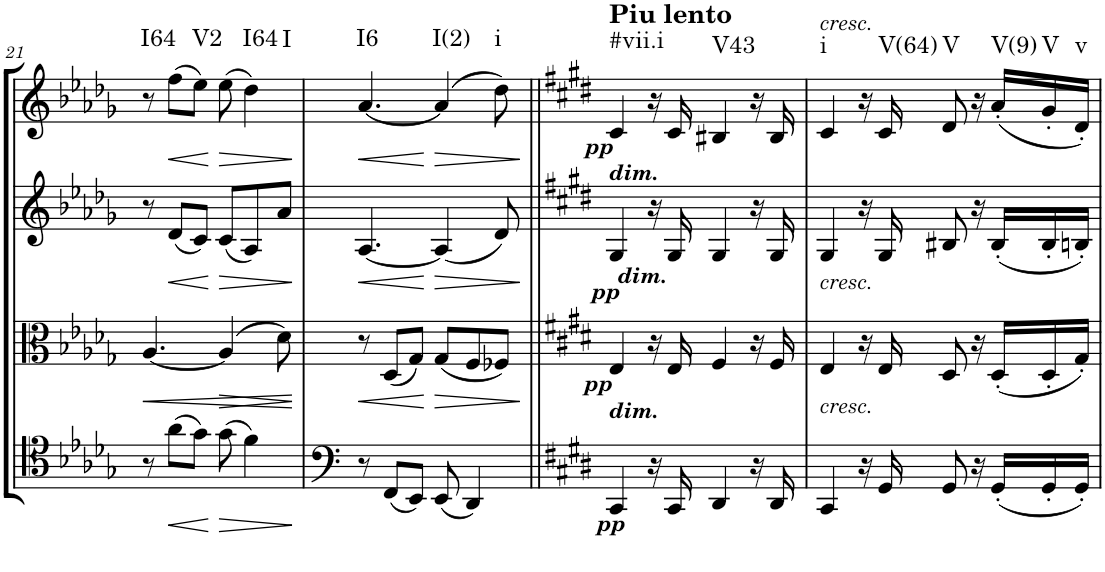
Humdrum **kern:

**kern	**dynam	**kern	**dynam	**kern	**dynam	**kern	**dynam	**harte
*part4	*part4	*part3	*part3	*part2	*part2	*part1	*part1	*part1
*staff4	*staff4	*staff3	*staff3	*staff2	*staff2	*staff1	*staff1	*
*I"Cello	*	*I"Viola	*	*I"2nd Violin	*	*I"1st Violin	*	*
*	*	*I'Vla	*	*I'Vln	*	*I'Vln	*	*
!!LO:PB:g=z
*clefC4	*	*clefC3	*	*clefG2	*	*clefG2	*	*
*k[b-e-a-d-g-]	*	*k[b-e-a-d-g-]	*	*k[b-e-a-d-g-]	*	*k[b-e-a-d-g-]	*	*
*D-:	*	*D-:	*	*D-:	*	*D-:	*	*
*M6/8	*	*M6/8	*	*M6/8	*	*M6/8	*	*
=21	=21	=21	=21	=21	=21	=21	=21	=21
!	!	!	!LO:HP:b	!	!	!	!	!LO:H:kt=I64
8r	.	[4.A-/	<	8r	.	8r	.	N
!	!LO:HP:b	!	!	!	!LO:HP:b	!	!LO:HP:b	!
(8a-\L	<	.	.	(8d-/L	<	(8ff\L	<	.
!	!	!	!	!	!	!	!	!LO:H:kt=V2
8g-\J)	.	.	.	8c/J)	.	8ee-\J)	.	N
!	!LO:HP:n=1:b	!	!LO:HP:b	!	!LO:HP:n=1:b	!	!LO:HP:n=1:b	!
(8g-\	[ >	(4A-/]	>	(8c/L	[ >	(8ee-\	[ >	.
!	!	!	!	!	!	!	!	!LO:H:n=1:kt=I64
!	!	!	!	!	!	!	!	!LO:H:n=2:kt=I
4f\)	.	.	.	8A-/)	.	4dd-\)	.	N N
.	.	8d-\)	.	8a-/J	.	.	.	.
.	]	.	[ ]	.	]	.	]	.
=22	=22	=22	=22	=22	=22	=22	=22	=22
!	!	!	!LO:HP:b	!	!LO:HP:b	!	!LO:HP:b	!LO:H:kt=I6
8r	.	8r	<	[4.A-/	<	[4.a-/	<	N
(8FF/L	.	(8D-/L	.	.	.	.	.	.
8EE-/J)	.	8G-/J)	.	.	.	.	.	.
!	!	!	!LO:HP:n=1:b	!	!LO:HP:n=1:b	!	!LO:HP:n=1:b	!LO:H:kt=I(2)
(8EE-/	.	(8G-/L	[ >	(4A-/]	[ >	(4a-/]	[ >	N
4DD-/)	.	8F/	.	.	.	.	.	.
!	!	!	!	!	!	!	!	!LO:H:kt=i
.	.	8F-X/J)	.	8d-/)	.	8dd-\)	.	N
.	.	.	]	.	]	.	]	.
=23||	=23||	=23||	=23||	=23||	=23||	=23||	=23||	=23||
*k[f#c#g#d#]	*	*k[f#c#g#d#]	*	*k[f#c#g#d#]	*	*k[f#c#g#d#]	*	*
*E:	*	*E:	*	*E:	*	*E:	*	*
!	!	!	!	!	!	!LO:TX:a:B:t=Piu lento	!	!
!	!	!	!	!	!	!LO:TX:b:Bi:t=pp	!	!
!	!	!	!	!	!	!LO:TX:b:Bi:t=dim.	!	!
!	!	!LO:TX:a:Bi:t=pp	!	!	!	!	!	!
!	!	!LO:TX:b:Bi:t=pp	!	!	!	!	!	!
!	!	!LO:TX:a:Bi:t=dim.	!	!	!	!	!	!
!LO:TX:b:Bi:t=pp	!	!	!	!	!	!	!	!
!LO:TX:a:Bi:t=dim.	!	!	!	!	!	!	!	!LO:H:kt=#vii.i
4CC#/	.	4E/	.	4G#/	.	4c#/	.	N
16r	.	16r	.	16r	.	16r	.	.
16CC#/	.	16E/	.	16G#/	.	16c#/	.	.
!	!	!	!	!	!	!	!	!LO:H:kt=V43
4DD#/	.	4F#/	.	4G#/	.	4B#X/	.	N
16r	.	16r	.	16r	.	16r	.	.
16DD#/	.	16F#/	.	16G#/	.	16B#/	.	.
=24	=24	=24	=24	=24	=24	=24	=24	=24
!	!	!	!	!	!	!LO:TX:a:i:t=cresc.	!	!
!	!	!LO:TX:a:i:t=cresc.	!	!	!	!	!	!
!LO:TX:a:i:t=cresc.	!	!	!	!	!	!	!	!LO:H:kt=i
4CC#/	.	4E/	.	4G#/	.	4c#/	.	N
16r	.	16r	.	16r	.	16r	.	.
!	!	!	!	!	!	!	!	!LO:H:kt=V(64)
16GG#/	.	16E/	.	16G#/	.	16c#/	.	N
!	!	!	!	!	!	!	!	!LO:H:kt=V
8GG#/	.	8D#/	.	8B#X/	.	8d#/	.	N
16r	.	16r	.	16r	.	16r	.	.
!	!	!	!	!	!	!	!	!LO:H:kt=V(9)
(16GG#'/LL	.	(16D#'/LL	.	(16B#'/LL	.	(16a'/LL	.	N
!	!	!	!	!	!	!	!	!LO:H:kt=V
16GG#'/	.	16D#'/	.	16B#'/	.	16g#'/	.	N
!	!	!	!	!	!	!	!	!LO:H:kt=v
16GG#'/JJ)	.	16G#'/JJ)	.	16Bn'/JJ)	.	16d#'/JJ)	.	N
=	=	=	=	=	=	=	=	=
*-	*-	*-	*-	*-	*-	*-	*-	*-
